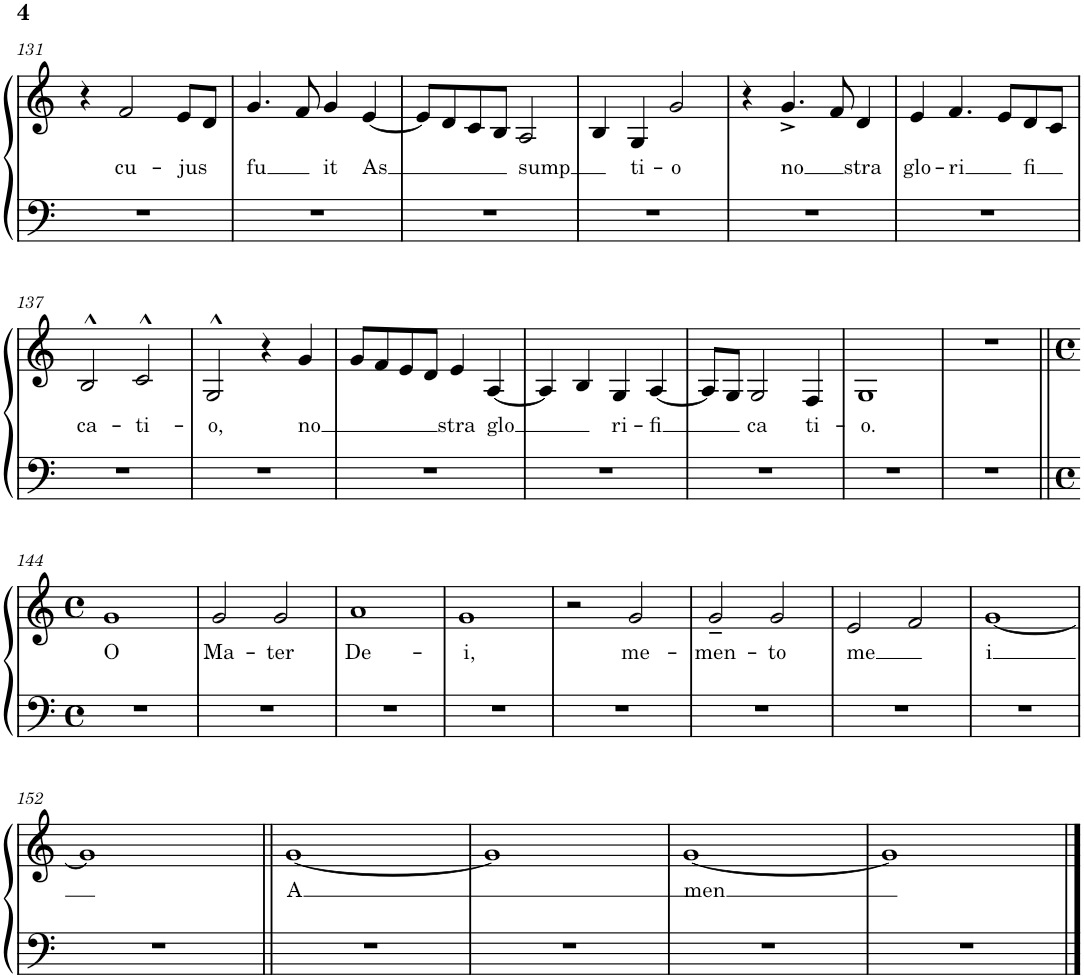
**kern	**kern	**text
*part1	*part1	*part1
*staff2	*staff1	*staff1
*I"Piano	*	*
*I'Pno.	*	*
!!LO:PB:g=z
*clefF4	*clefG2	*
*k[]	*k[]	*
*M2/2	*M2/2	*
*met(c|)	*met(c|)	*
=131	=131	=131
1r	4r	.
!	!	!LO:LY:b
.	2f/	cu-
!	!	!LO:LY:b
.	8e/L	-jus
.	8d/J	.
=132	=132	=132
!	!	!LO:LY:b
1r	4.g/	fu
.	8f/	.
!	!	!LO:LY:b
.	4g/	it
!	!	!LO:LY:b
.	[4e/	As
=133	=133	=133
1r	8e/L]	.
.	8d/	.
.	8c/	.
.	8B/J	.
!	!	!LO:LY:b
.	2A/	sump
=134	=134	=134
1r	4B/	.
!	!	!LO:LY:b
.	4G/	ti-
!	!	!LO:LY:b
.	2g/	-o
=135	=135	=135
1r	4r	.
!	!	!LO:LY:b
.	4.g^/	no
.	8f/	.
!	!	!LO:LY:b
.	4d/	stra
=136	=136	=136
!	!	!LO:LY:b
1r	4e/	glo-
!	!	!LO:LY:b
.	4.f/	-ri
.	8e/L	.
!	!	!LO:LY:b
.	8d/	fi
.	8c/J	.
!!LO:LB:g=z
=137	=137	=137
!	!	!LO:LY:b
1r	2B^^/	ca-
!	!	!LO:LY:b
.	2c^^/	-ti-
=138	=138	=138
!	!	!LO:LY:b
1r	2G^^/	-o,
.	4r	.
!	!	!LO:LY:b
.	4g/	no
=139	=139	=139
1r	8g/L	.
.	8f/	.
.	8e/	.
.	8d/J	.
!	!	!LO:LY:b
.	4e/	stra
!	!	!LO:LY:b
.	[4A/	glo
=140	=140	=140
1r	4A/]	.
.	4B/	.
!	!	!LO:LY:b
.	4G/	ri-
!	!	!LO:LY:b
.	[4A/	-fi
=141	=141	=141
1r	8A/L]	.
.	8G/J	.
!	!	!LO:LY:b
.	2G/	-ca
!	!	!LO:LY:b
.	4F/	ti-
=142	=142	=142
!	!	!LO:LY:b
1r	1G	-o.
=143	=143	=143
1r	1r	.
!!LO:LB:g=z
=144||	=144||	=144||
*M4/4	*M4/4	*
*met(c)	*met(c)	*
!	!	!LO:LY:b
1r	1g	O
=145	=145	=145
!	!	!LO:LY:b
1r	2g/	Ma-
!	!	!LO:LY:b
.	2g/	-ter
=146	=146	=146
!	!	!LO:LY:b
1r	1a	De-
=147	=147	=147
!	!	!LO:LY:b
1r	1g	-i,
=148	=148	=148
1r	2r	.
!	!	!LO:LY:b
.	2g/	me-
=149	=149	=149
!	!	!LO:LY:b
1r	2g~/	-men-
!	!	!LO:LY:b
.	2g/	-to
=150	=150	=150
!	!	!LO:LY:b
1r	2e/	me
.	2f/	.
=151	=151	=151
!	!	!LO:LY:b
1r	[1g	i
!!LO:LB:g=z
=152	=152	=152
1r	1g]	.
=153||	=153||	=153||
!	!	!LO:LY:b
1r	[1g	A
=154	=154	=154
1r	1g]	.
=155	=155	=155
!	!	!LO:LY:b
1r	[1g	men
=156	=156	=156
1r	1g]	.
==	==	==
*-	*-	*-
